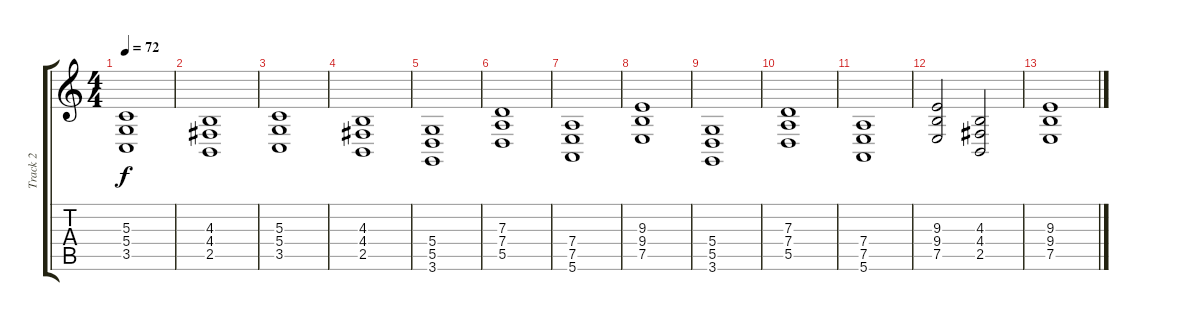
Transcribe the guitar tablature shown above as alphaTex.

\track ("Track 2" "Track 2") {instrument synthstrings1}
\staff {score tabs}
\tuning (E4 B3 G3 D3 A2 E2) {hide}
\ts (4 4)
\tempo 72
\clef g2
\ks c
(5.3{t} 5.4{t} 3.5{t}).1{dy f} |
(4.3 4.4 2.5).1 |
(5.3 5.4 3.5).1 |
(4.3 4.4 2.5).1 |
(5.4 5.5 3.6).1 |
(7.3 7.4 5.5).1 |
(7.4 7.5 5.6).1 |
(9.3 9.4 7.5).1 |
(5.4 5.5 3.6).1 |
(7.3 7.4 5.5).1 |
(7.4 7.5 5.6).1 |
(9.3 9.4 7.5).2 (4.3 4.4 2.5).2 |
(9.3 9.4 7.5).1
